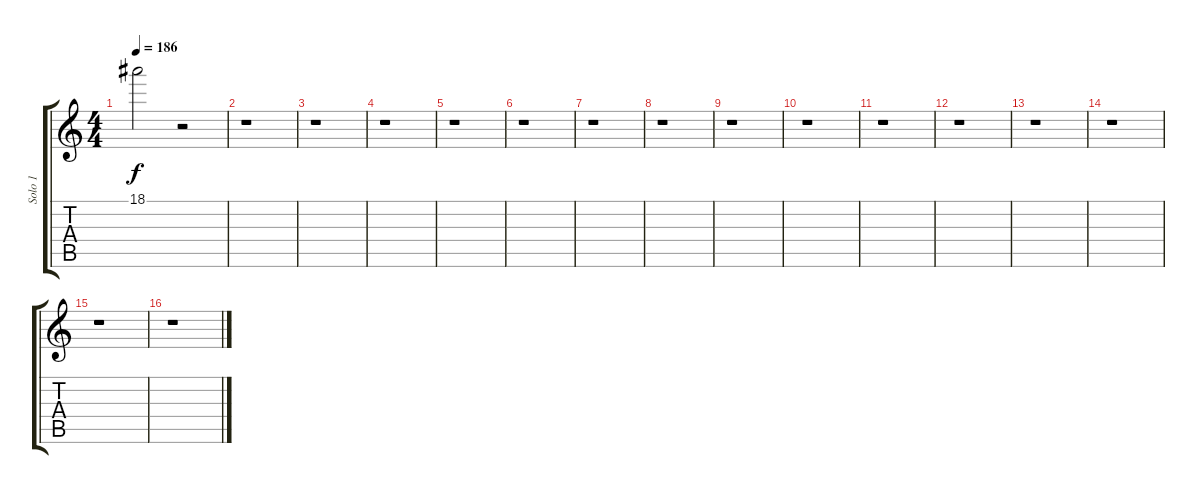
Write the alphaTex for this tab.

\track ("Solo 1" "Solo 1") {instrument distortionguitar}
\staff {score tabs}
\tuning (E4 B3 G3 D3 A2 E2) {hide}
\ts (4 4)
\tempo 186
\clef g2
\ks c
18.1{t}.2{dy f} r.2 |
r.1 |
r.1 |
r.1 |
r.1 |
r.1 |
r.1 |
r.1 |
r.1 |
r.1 |
r.1 |
r.1 |
r.1 |
r.1 |
r.1 |
r.1
